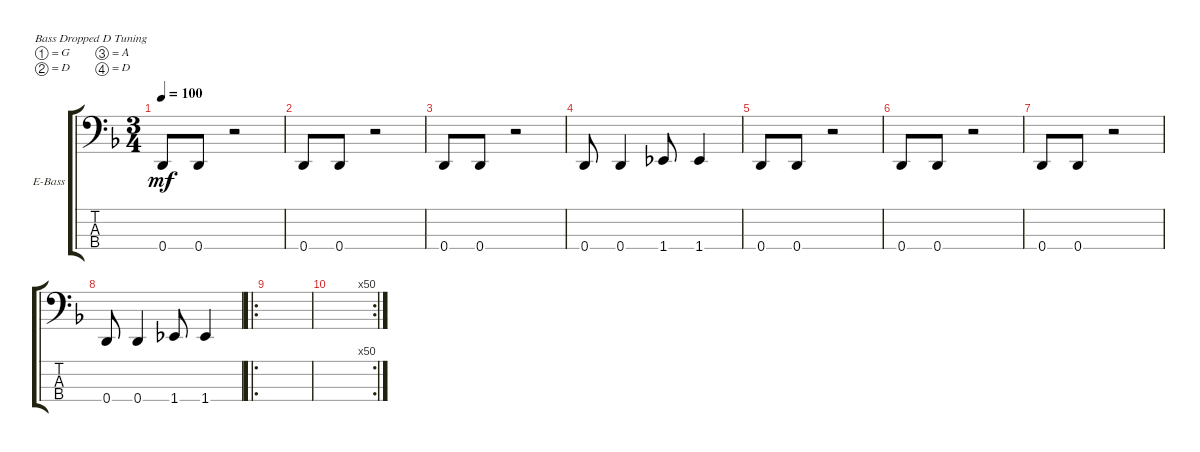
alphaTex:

\defaultSystemsLayout 4
\bracketExtendMode groupsimilarinstruments
\firstSystemTrackNameOrientation horizontal
\otherSystemsTrackNameOrientation horizontal
\track ("Electric Bass" "E-Bass") {instrument electricbassfinger}
\staff {score tabs}
\tuning (G2 D2 A1 D1)
\ts (3 4)
\tempo 100
\clef f4
\scale
0.509881
\ks dminor
0.4.8{dy mf instrument electricbassfinger} 0.4.8 r.2 |
\scale
0.245059 0.4.8 0.4.8 r.2 |
\scale
0.245059 0.4.8 0.4.8 r.2 |
\scale
0.333333 0.4.8 0.4.4 1.4.8 1.4.4 |
\scale
0.333333 0.4.8 0.4.8 r.2 |
\scale
0.333333 0.4.8 0.4.8 r.2 |
\scale
0.333333 0.4.8 0.4.8 r.2 |
\scale
0.333333 0.4.8 0.4.4 1.4.8 1.4.4 |
\ro
\scale
0.333333 |
\rc 50
